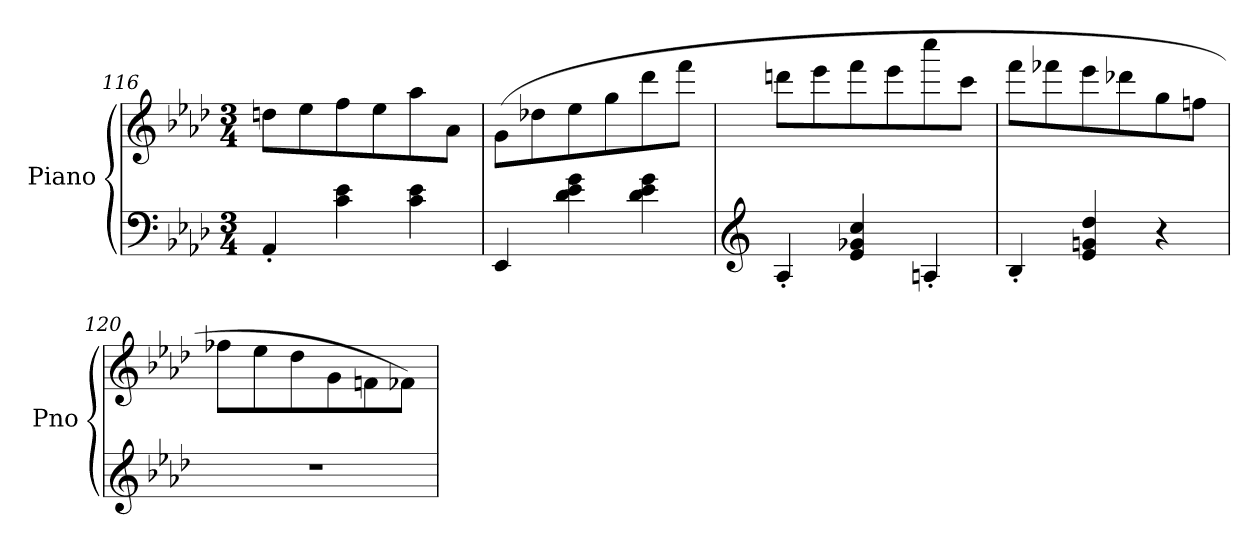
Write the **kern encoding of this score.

**kern	**kern
*part1	*part1
*staff2	*staff1
*I"Piano	*
*I'Pno	*
!!LO:LB:g=z
*clefF4	*clefG2
*k[b-e-a-d-]	*k[b-e-a-d-]
*M3/4	*M3/4
=116	=116
4AA-'/	8ddn\L
.	8ee-\
4c\ 4e-\	8ff\
.	8ee-\
4c\ 4e-\	8aa-\
.	8a-\J
=117	=117
4EE-/	(8g\L
.	8dd-X\
4d-\ 4e-\ 4g\	8ee-\
.	8gg\
4d-\ 4e-\ 4g\	8ddd-\
.	8fff\J
=118	=118
*clefG2	*
4A-'/	8dddn\L
.	8eee-\
4e-/ 4g-X/ 4cc/	8fff\
.	8eee-\
4An'/	8cccc\
.	8ccc\J
=119	=119
4B-'/	8fff\L
.	8fff-X\
4e-/ 4gn/ 4dd-/	8eee-\
.	8ddd-X\
4r	8gg\
.	8ffn\J
=120	=120
*	*MM276
2.r	8ff-X\L
.	8ee-\
*	*MM264
.	8dd-\
.	8g\
*	*MM252
.	8fn\
*	*MM237
.	8f-X\J)
=	=
*-	*-
